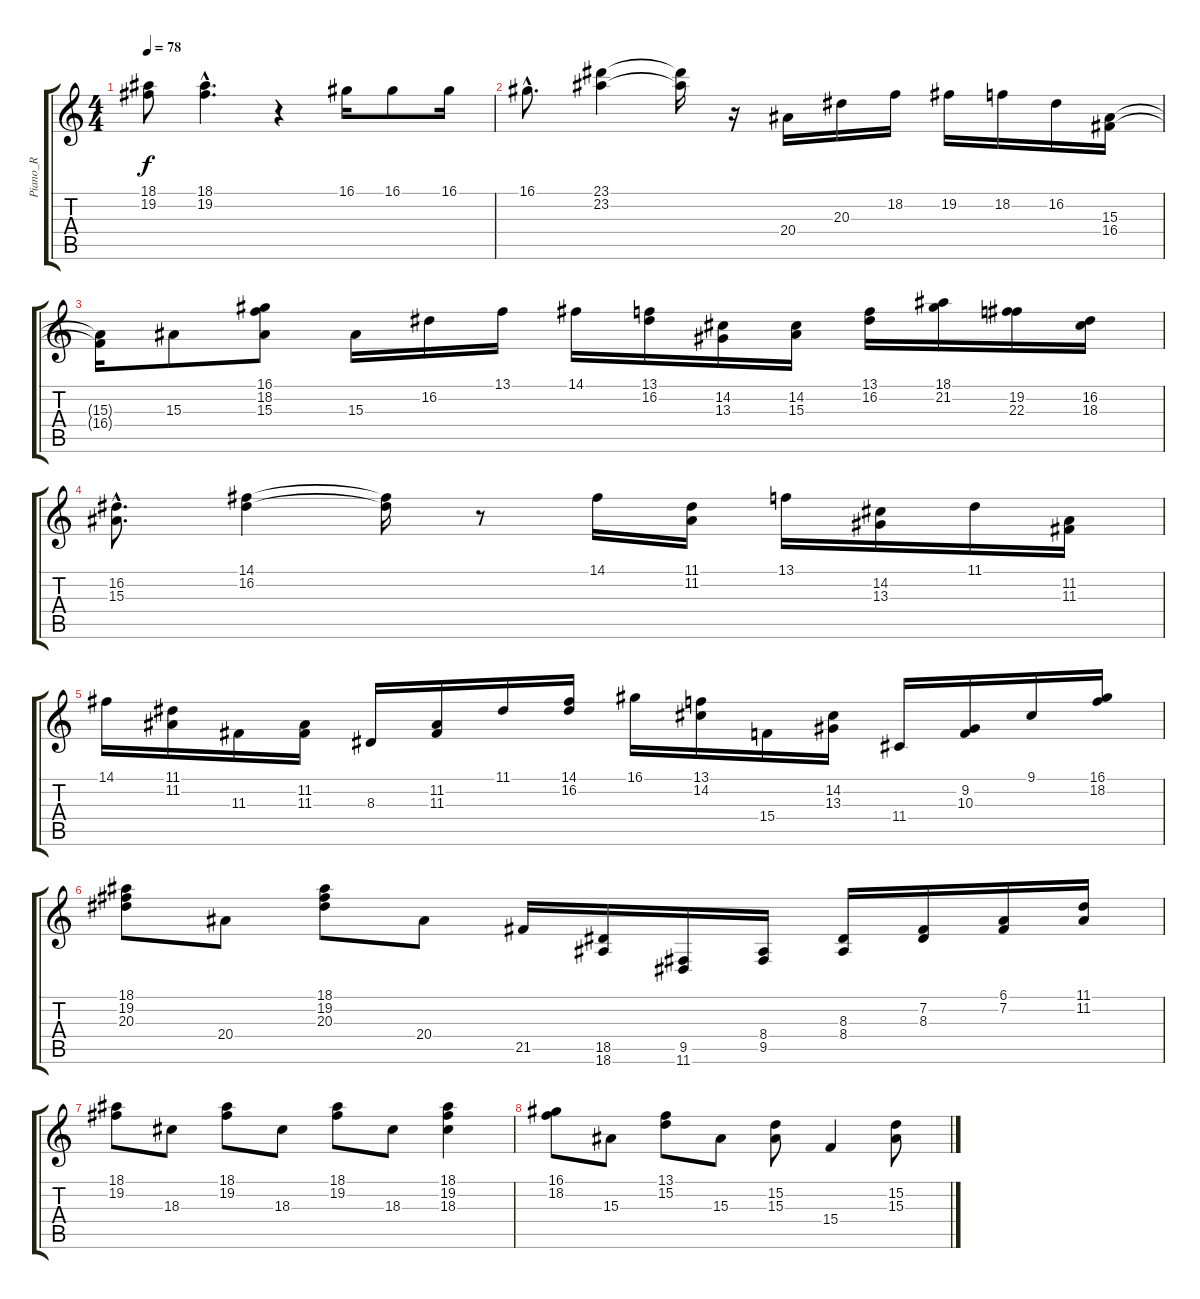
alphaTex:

\track ("Piano_R" "Piano_R") {instrument acousticgrandpiano}
\staff {score tabs}
\tuning (E4 B3 G3 D3 A2 E2) {hide}
\ts (4 4)
\tempo 78
\clef g2
\ks c
(18.1 19.2).8{dy f} (18.1{hac} 19.2{hac}).4{d} r.4 16.1.16 16.1.8 16.1.16 |
16.1{hac}.8{d} (23.1 23.2).4 (23.1{t} 23.2{t}).16 r.16 20.4.16 20.3.16 18.2.16 19.2.16 18.2.16 16.2.16 (15.3 16.4).16 |
(15.3{t} 16.4{t}).16 15.3.8 (16.1 18.2 15.3).8 15.3.16 16.2.16 13.1.16 14.1.16 (13.1 16.2).16 (14.2 13.3).16 (14.2 15.3).16 (13.1 16.2).16 (18.1 21.2).16 (19.2 22.3).16 (16.2 18.3).16 |
(16.2{hac} 15.3{hac}).8{d} (14.1 16.2).4 (14.1{t} 16.2{t}).16 r.8 14.1.16 (11.1 11.2).16 13.1.16 (14.2 13.3).16 11.1.16 (11.2 11.3).16 |
14.1.16 (11.1 11.2).16 11.3.16 (11.2 11.3).16 8.3.16 (11.2 11.3).16 11.1.16 (14.1 16.2).16 16.1.16 (13.1 14.2).16 15.4.16 (14.2 13.3).16 11.4.16 (9.2 10.3).16 9.1.16 (16.1 18.2).16 |
(18.1 19.2 20.3).8 20.4.8 (18.1 19.2 20.3).8 20.4.8 21.5.16 (18.5 18.6).16 (9.5 11.6).16 (8.4 9.5).16 (8.3 8.4).16 (7.2 8.3).16 (6.1 7.2).16 (11.1 11.2).16 |
(18.1 19.2).8 18.3.8 (18.1 19.2).8 18.3.8 (18.1 19.2).8 18.3.8 (18.1 19.2 18.3).4 |
(16.1 18.2).8 15.3.8 (13.1 15.2).8 15.3.8 (15.2 15.3).8 15.4.4 (15.2 15.3).8
